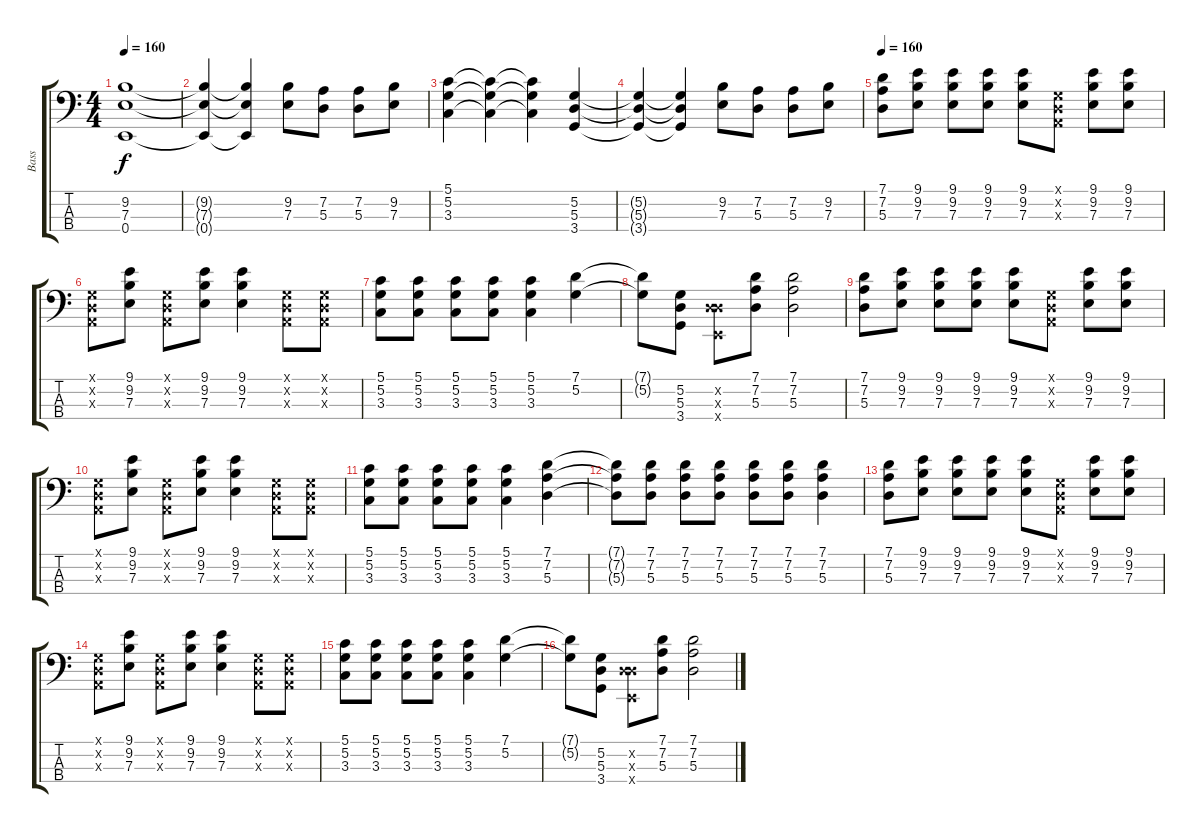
\track ("Bass" "Bass") {instrument acousticguitarsteel}
\staff {score tabs}
\tuning (G2 D2 A1 E1) {hide}
\ts (4 4)
\tempo 160
\clef f4
\ks c
(9.2 7.3 0.4).1{dy f} |
(9.2{t} 7.3{t} 0.4{t}).4 (9.2{t} 7.3{t} 0.4{t}).4 (9.2 7.3).8 (7.2 5.3).8 (7.2 5.3).8 (9.2 7.3).8 |
(5.1 5.2 3.3).4 (5.1{t} 5.2{t} 3.3{t}).4 (5.1{t} 5.2{t} 3.3{t}).4 (5.2 5.3 3.4).4 |
(5.2{t} 5.3{t} 3.4{t}).4 (5.2{t} 5.3{t} 3.4{t}).4 (9.2 7.3).8 (7.2 5.3).8 (7.2 5.3).8 (9.2 7.3).8 |
\tempo 160
(7.1 7.2 5.3).8{volume 14 instrument acousticguitarsteel} (9.1 9.2 7.3).8 (9.1 9.2 7.3).8 (9.1 9.2 7.3).8 (9.1 9.2 7.3).8 (0.1{x} 0.2{x} 0.3{x}).8 (9.1 9.2 7.3).8 (9.1 9.2 7.3).8 |
(0.1{x} 0.2{x} 0.3{x}).8 (9.1 9.2 7.3).8 (0.1{x} 0.2{x} 0.3{x}).8 (9.1 9.2 7.3).8 (9.1 9.2 7.3).4 (0.1{x} 0.2{x} 0.3{x}).8 (0.1{x} 0.2{x} 0.3{x}).8 |
(5.1 5.2 3.3).8 (5.1 5.2 3.3).8 (5.1 5.2 3.3).8 (5.1 5.2 3.3).8 (5.1 5.2 3.3).4 (7.1 5.2).4 |
(7.1{t} 5.2{t}).8 (5.2 5.3 3.4).8 (0.2{x} 5.3{x} 0.4{x}).8 (7.1 7.2 5.3).8 (7.1 7.2 5.3).2 |
(7.1 7.2 5.3).8 (9.1 9.2 7.3).8 (9.1 9.2 7.3).8 (9.1 9.2 7.3).8 (9.1 9.2 7.3).8 (0.1{x} 0.2{x} 0.3{x}).8 (9.1 9.2 7.3).8 (9.1 9.2 7.3).8 |
(0.1{x} 0.2{x} 0.3{x}).8 (9.1 9.2 7.3).8 (0.1{x} 0.2{x} 0.3{x}).8 (9.1 9.2 7.3).8 (9.1 9.2 7.3).4 (0.1{x} 0.2{x} 0.3{x}).8 (0.1{x} 0.2{x} 0.3{x}).8 |
(5.1 5.2 3.3).8 (5.1 5.2 3.3).8 (5.1 5.2 3.3).8 (5.1 5.2 3.3).8 (5.1 5.2 3.3).4 (7.1 7.2 5.3).4 |
(7.1{t} 7.2{t} 5.3{t}).8 (7.1 7.2 5.3).8 (7.1 7.2 5.3).8 (7.1 7.2 5.3).8 (7.1 7.2 5.3).8 (7.1 7.2 5.3).8 (7.1 7.2 5.3).4 |
(7.1 7.2 5.3).8 (9.1 9.2 7.3).8 (9.1 9.2 7.3).8 (9.1 9.2 7.3).8 (9.1 9.2 7.3).8 (0.1{x} 0.2{x} 0.3{x}).8 (9.1 9.2 7.3).8 (9.1 9.2 7.3).8 |
(0.1{x} 0.2{x} 0.3{x}).8 (9.1 9.2 7.3).8 (0.1{x} 0.2{x} 0.3{x}).8 (9.1 9.2 7.3).8 (9.1 9.2 7.3).4 (0.1{x} 0.2{x} 0.3{x}).8 (0.1{x} 0.2{x} 0.3{x}).8 |
(5.1 5.2 3.3).8 (5.1 5.2 3.3).8 (5.1 5.2 3.3).8 (5.1 5.2 3.3).8 (5.1 5.2 3.3).4 (7.1 5.2).4 |
(7.1{t} 5.2{t}).8 (5.2 5.3 3.4).8 (0.2{x} 5.3{x} 0.4{x}).8 (7.1 7.2 5.3).8 (7.1 7.2 5.3).2
